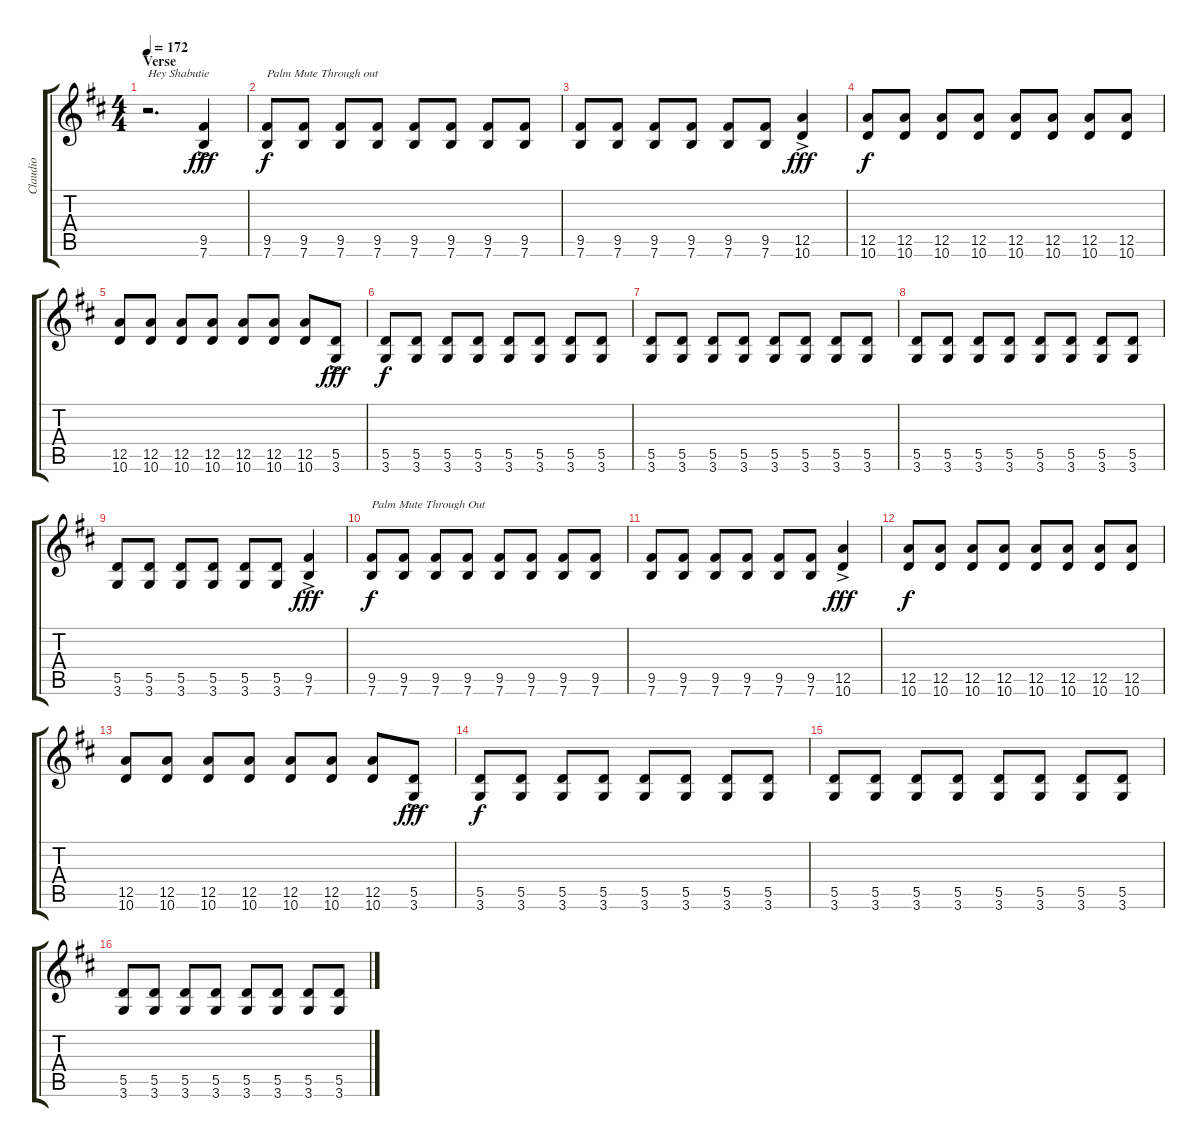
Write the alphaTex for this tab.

\track ("Claudio" "Claudio") {instrument distortionguitar}
\staff {score tabs}
\tuning (E4 B3 G3 D3 A2 E2) {hide}
\ts (4 4)
\section ("" "Verse")
\tempo 172
\clef g2
\ks d
r.2{d txt "Hey Shabutie" dy fff instrument distortionguitar} (9.5{ac} 7.6{ac}).4 |
(9.5 7.6).8{txt "Palm Mute Through out" dy f} (9.5 7.6).8 (9.5 7.6).8 (9.5 7.6).8 (9.5 7.6).8 (9.5 7.6).8 (9.5 7.6).8 (9.5 7.6).8 |
(9.5 7.6).8 (9.5 7.6).8 (9.5 7.6).8 (9.5 7.6).8 (9.5 7.6).8 (9.5 7.6).8 (12.5{ac} 10.6{ac}).4{dy fff} |
(12.5 10.6).8{dy f} (12.5 10.6).8 (12.5 10.6).8 (12.5 10.6).8 (12.5 10.6).8 (12.5 10.6).8 (12.5 10.6).8 (12.5 10.6).8 |
(12.5 10.6).8 (12.5 10.6).8 (12.5 10.6).8 (12.5 10.6).8 (12.5 10.6).8 (12.5 10.6).8 (12.5 10.6).8 (5.5{ac} 3.6{ac}).8{dy fff} |
(5.5 3.6).8{dy f} (5.5 3.6).8 (5.5 3.6).8 (5.5 3.6).8 (5.5 3.6).8 (5.5 3.6).8 (5.5 3.6).8 (5.5 3.6).8 |
(5.5 3.6).8 (5.5 3.6).8 (5.5 3.6).8 (5.5 3.6).8 (5.5 3.6).8 (5.5 3.6).8 (5.5 3.6).8 (5.5 3.6).8 |
(5.5 3.6).8 (5.5 3.6).8 (5.5 3.6).8 (5.5 3.6).8 (5.5 3.6).8 (5.5 3.6).8 (5.5 3.6).8 (5.5 3.6).8 |
(5.5 3.6).8 (5.5 3.6).8 (5.5 3.6).8 (5.5 3.6).8 (5.5 3.6).8 (5.5 3.6).8 (9.5{ac} 7.6{ac}).4{dy fff} |
(9.5 7.6).8{txt "Palm Mute Through Out" dy f} (9.5 7.6).8 (9.5 7.6).8 (9.5 7.6).8 (9.5 7.6).8 (9.5 7.6).8 (9.5 7.6).8 (9.5 7.6).8 |
(9.5 7.6).8 (9.5 7.6).8 (9.5 7.6).8 (9.5 7.6).8 (9.5 7.6).8 (9.5 7.6).8 (12.5{ac} 10.6{ac}).4{dy fff} |
(12.5 10.6).8{dy f} (12.5 10.6).8 (12.5 10.6).8 (12.5 10.6).8 (12.5 10.6).8 (12.5 10.6).8 (12.5 10.6).8 (12.5 10.6).8 |
(12.5 10.6).8 (12.5 10.6).8 (12.5 10.6).8 (12.5 10.6).8 (12.5 10.6).8 (12.5 10.6).8 (12.5 10.6).8 (5.5{ac} 3.6{ac}).8{dy fff} |
(5.5 3.6).8{dy f} (5.5 3.6).8 (5.5 3.6).8 (5.5 3.6).8 (5.5 3.6).8 (5.5 3.6).8 (5.5 3.6).8 (5.5 3.6).8 |
(5.5 3.6).8 (5.5 3.6).8 (5.5 3.6).8 (5.5 3.6).8 (5.5 3.6).8 (5.5 3.6).8 (5.5 3.6).8 (5.5 3.6).8 |
(5.5 3.6).8 (5.5 3.6).8 (5.5 3.6).8 (5.5 3.6).8 (5.5 3.6).8 (5.5 3.6).8 (5.5 3.6).8 (5.5 3.6).8
